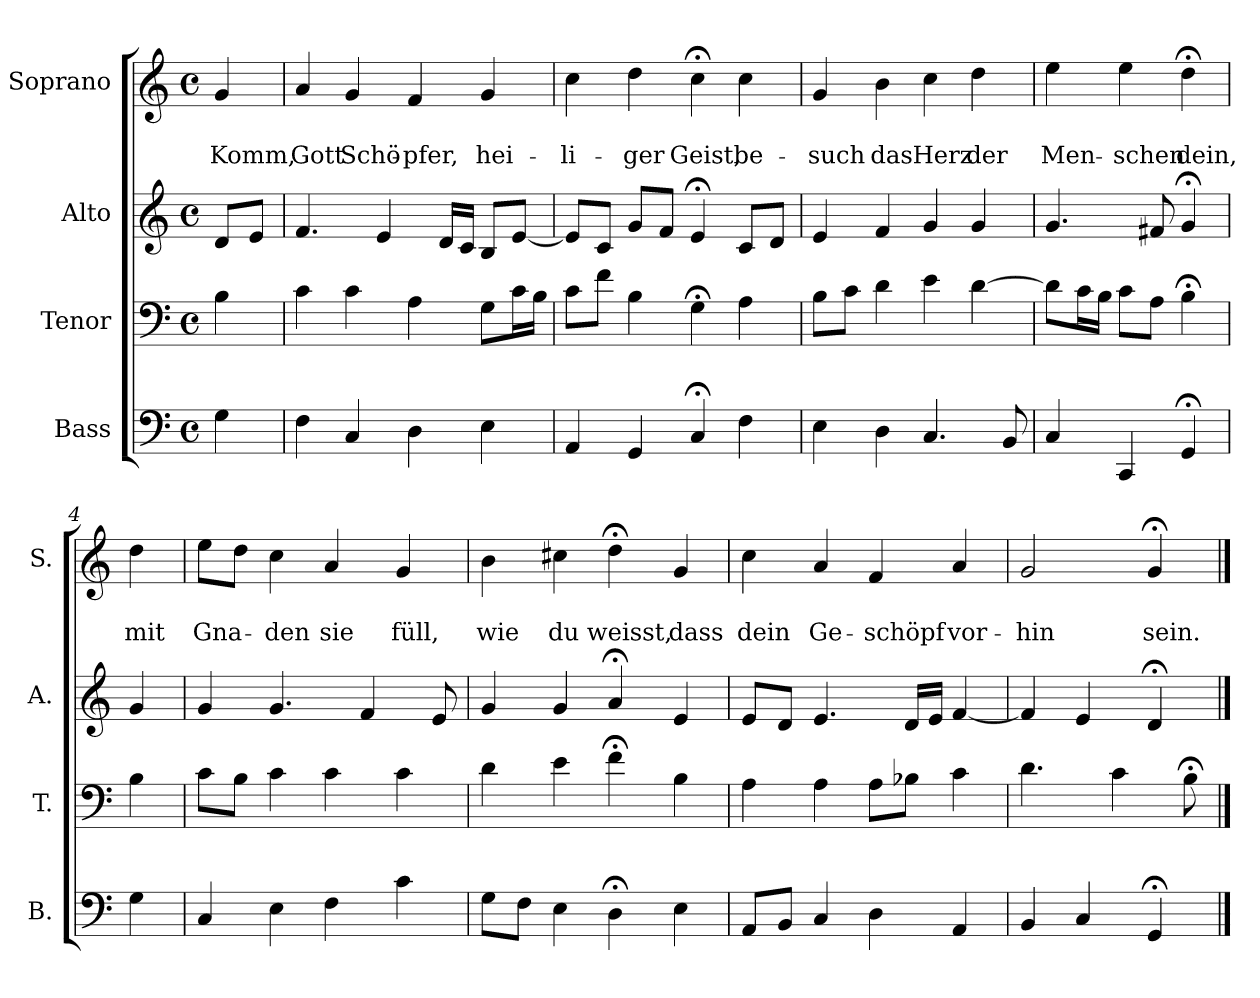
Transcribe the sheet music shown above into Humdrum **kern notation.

**kern	**kern	**kern	**kern	**text	**text
*part4	*part3	*part2	*part1	*part1	*part1
*staff4	*staff3	*staff2	*staff1	*staff1	*staff1
*I"Bass	*I"Tenor	*I"Alto	*I"Soprano	*	*
*I'B.	*I'T.	*I'A.	*I'S.	*	*
*clefF4	*clefF4	*clefG2	*clefG2	*	*
*k[]	*k[]	*k[]	*k[]	*	*
*	*	*	*C:	*	*
*M4/4	*M4/4	*M4/4	*M4/4	*	*
*met(c)	*met(c)	*met(c)	*met(c)	*	*
=	=	=	=	=	=
4G\	4B\	8d/L	4g/	.	Komm,
.	.	8e/J	.	.	.
=1	=1	=1	=1	=1	=1
4F\	4c\	4.f/	4a/	.	Gott
4C/	4c\	.	4g/	.	Schö-
.	.	4e/	.	.	.
4D\	4A\	.	4f/	.	-pfer,
.	.	16d/LL	.	.	.
.	.	16c/JJ	.	.	.
4E\	8G\L	8B/L	4g/	.	hei-
.	16c\L	[8e/J	.	.	.
.	16B\JJ	.	.	.	.
=2	=2	=2	=2	=2	=2
4AA/	8c\L	8e/L]	4cc\	.	-li-
.	8f\J	8c/J	.	.	.
4GG/	4B\	8g/L	4dd\	.	-ger
.	.	8f/J	.	.	.
4C;</	4G;<\	4e;</	4cc;<\	.	Geist,
4F\	4A\	8c/L	4cc\	.	be-
.	.	8d/J	.	.	.
=3	=3	=3	=3	=3	=3
4E\	8B\L	4e/	4g/	.	-such
.	8c\J	.	.	.	.
4D\	4d\	4f/	4b\	.	das
4.C/	4e\	4g/	4cc\	.	Herz
.	[4d\	4g/	4dd\	.	der
8BB/	.	.	.	.	.
=4	=4	=4	=4	=4	=4
4C/	8d\L]	4.g/	4ee\	.	Men-
.	16c\L	.	.	.	.
.	16B\JJ	.	.	.	.
4CC/	8c\L	.	4ee\	.	-schen
.	8A\J	8f#X/	.	.	.
4GG;</	4B;<\	4g;</	4dd;<\	.	dein,
!!LO:LB:g=z
=4a	=4a	=4a	=4a	=4a	=4a
4G\	4B\	4g/	4dd\	.	mit
=5	=5	=5	=5	=5	=5
4C/	8c\L	4g/	8ee\L	.	Gna-
.	8B\J	.	8dd\J	.	.
4E\	4c\	4.g/	4cc\	.	-den
4F\	4c\	.	4a/	.	sie
.	.	4f/	.	.	.
4c\	4c\	.	4g/	.	füll,
.	.	8e/	.	.	.
=6	=6	=6	=6	=6	=6
8G\L	4d\	4g/	4b\	.	wie
8F\J	.	.	.	.	.
4E\	4e\	4g/	4cc#X\	.	du
4D;<\	4f;<\	4a;</	4dd;<\	.	weisst,
4E\	4B\	4e/	4g/	.	dass
=7	=7	=7	=7	=7	=7
8AA/L	4A\	8e/L	4cc\	.	dein
8BB/J	.	8d/J	.	.	.
4C/	4A\	4.e/	4a/	.	Ge-
4D\	8A\L	.	4f/	.	-schöpf
.	8B-X\J	16d/LL	.	.	.
.	.	16e/JJ	.	.	.
4AA/	4c\	[4f/	4a/	.	vor-
=8	=8	=8	=8	=8	=8
4BB/	4.d\	4f/]	2g/	.	-hin
4C/	.	4e/	.	.	.
.	4c\	.	.	.	.
4GG;</	.	4d;</	4g;</	.	sein.
.	8B;<\	.	.	.	.
==	==	==	==	==	==
*-	*-	*-	*-	*-	*-
